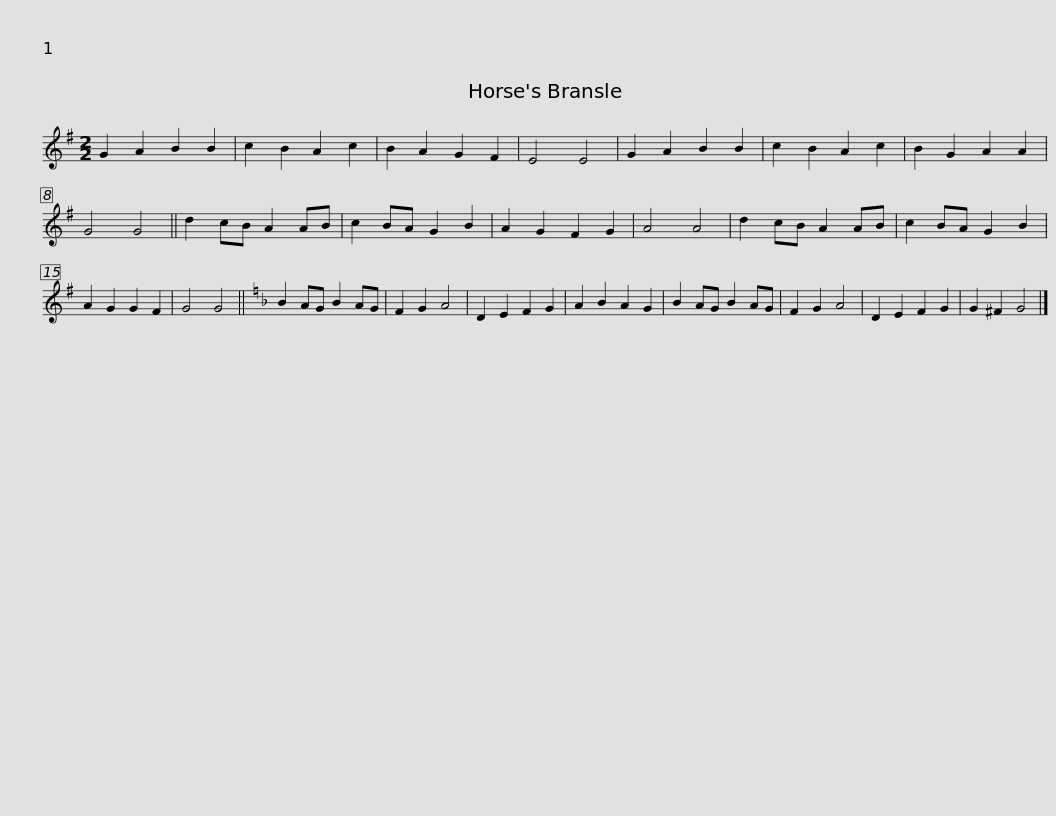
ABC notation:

X:1
L:1/8
M:2/2
I:linebreak $
K:G
V:1 treble
V:1
 G2 A2 B2 B2 | c2 B2 A2 c2 | B2 A2 G2 F2 | E4 E4 | G2 A2 B2 B2 | %5
 c2 B2 A2 c2 | B2 G2 A2 A2 | G4 G4 || d2 cB A2 AB | c2 BA G2 B2 |$ %10
 A2 G2 F2 G2 | A4 A4 | d2 cB A2 AB | c2 BA G2 B2 | A2 G2 G2 F2 | %15
 G4 G4 ||[K:F] B2 AG B2 AG | F2 G2 A4 | D2 E2 F2 G2 | A2 B2 A2 G2 |$ %20
 B2 AG B2 AG | F2 G2 A4 | D2 E2 F2 G2 | G2 ^F2 G4 |] %24
